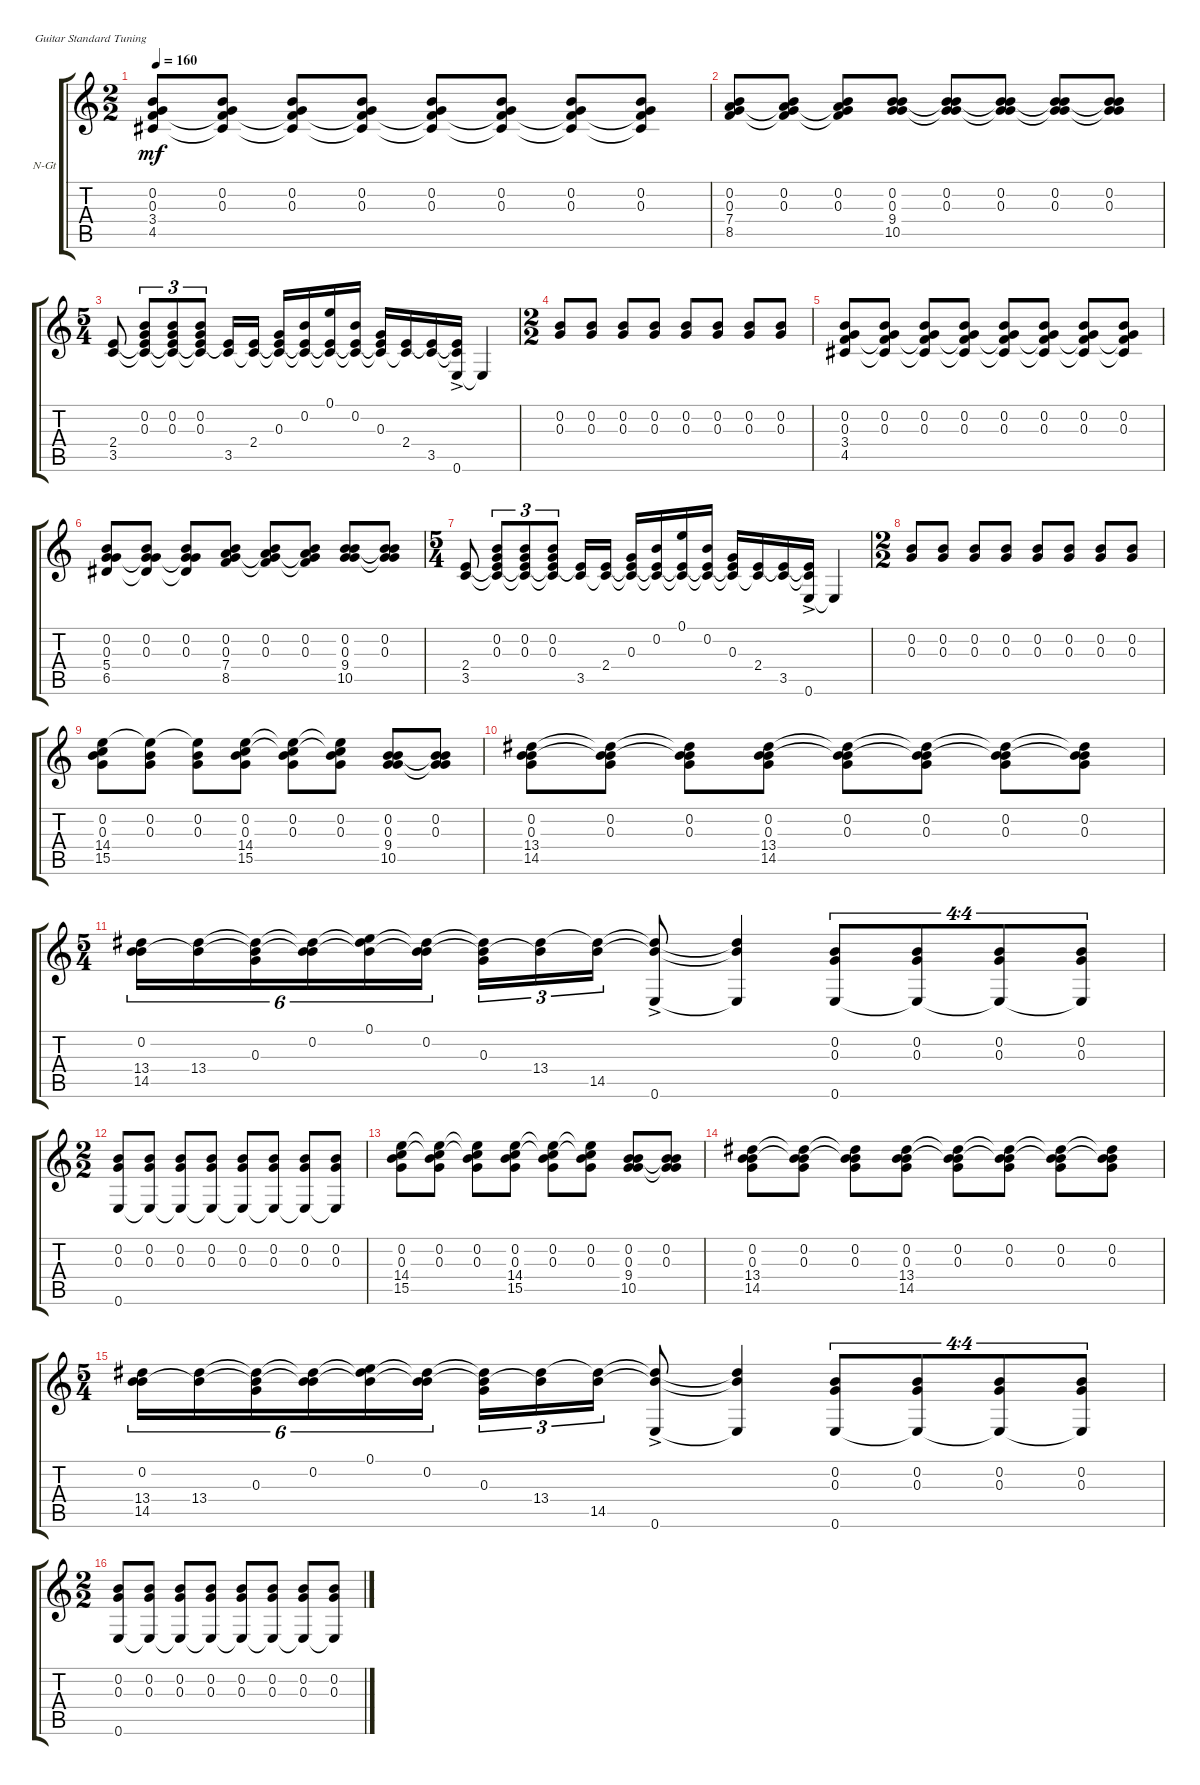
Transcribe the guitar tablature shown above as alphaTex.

\bracketExtendMode groupsimilarinstruments
\firstSystemTrackNameOrientation horizontal
\otherSystemsTrackNameOrientation horizontal
\track ("Classical guitar" "N-Gt") {instrument acousticguitarnylon}
\staff {score tabs}
\tuning (E4 B3 G3 D3 A2 E2)
\ts (2 2)
\tempo 160
\clef g2
\ks aminor
(0.2 0.3 3.4 4.5).8{dy mf} (0.2 0.3 3.4{t} 4.5{t}).8 (0.2 0.3 3.4{t} 4.5{t}).8 (0.2 0.3 3.4{t} 4.5{t}).8 (0.2 0.3 3.4{t} 4.5{t}).8 (0.2 0.3 3.4{t} 4.5{t}).8 (0.2 0.3 3.4{t} 4.5{t}).8 (0.2 0.3 3.4{t} 4.5{t}).8 |
(0.2 0.3 7.4 8.5).8 (0.2 0.3 7.4{t} 8.5{t}).8 (0.2 0.3 7.4{t} 8.5{t}).8 (0.2 0.3 9.4 10.5).8 (0.2 0.3 9.4{t} 10.5{t}).8 (0.2 0.3 9.4{t} 10.5{t}).8 (0.2 0.3 9.4{t} 10.5{t}).8 (0.2 0.3 9.4{t} 10.5{t}).8 |
\ts (5 4)
(2.4 3.5).8 (0.2 0.3 2.4{t} 3.5{t}).8{tu (3 2)} (0.2 0.3 2.4{t} 3.5{t}).8{tu (3 2)} (0.2 0.3 2.4{t} 3.5{t}).8{tu (3 2)} (3.5 2.4{t}).16 (2.4 3.5{t}).16 (0.3 2.4{t} 3.5{t}).16 (0.2 2.4{t} 3.5{t}).16 (0.1 2.4{t} 3.5{t}).16 (0.2 2.4{t} 3.5{t}).16 (0.3 2.4{t} 3.5{t}).16 (2.4 3.5{t}).16 (3.5 2.4{t}).16 (0.6{ac} 2.4{t} 3.5{t}).16 0.6{t}.4 |
\ts (2 2)
(0.2 0.3).8 (0.2 0.3).8 (0.2 0.3).8 (0.2 0.3).8 (0.2 0.3).8 (0.2 0.3).8 (0.2 0.3).8 (0.2 0.3).8 |
(0.2 0.3 3.4 4.5).8 (0.2 0.3 3.4{t} 4.5{t}).8 (0.2 0.3 3.4{t} 4.5{t}).8 (0.2 0.3 3.4{t} 4.5{t}).8 (0.2 0.3 3.4{t} 4.5{t}).8 (0.2 0.3 3.4{t} 4.5{t}).8 (0.2 0.3 3.4{t} 4.5{t}).8 (0.2 0.3 3.4{t} 4.5{t}).8 |
(0.2 0.3 5.4 6.5).8 (0.2 0.3 5.4{t} 6.5{t}).8 (0.2 0.3 5.4{t} 6.5{t}).8 (0.2 0.3 7.4 8.5).8 (0.2 0.3 7.4{t} 8.5{t}).8 (0.2 0.3 7.4{t} 8.5{t}).8 (0.2 0.3 9.4 10.5).8 (0.2 0.3 9.4{t} 10.5{t}).8 |
\ts (5 4)
(2.4 3.5).8 (0.2 0.3 2.4{t} 3.5{t}).8{tu (3 2)} (0.2 0.3 2.4{t} 3.5{t}).8{tu (3 2)} (0.2 0.3 2.4{t} 3.5{t}).8{tu (3 2)} (3.5 2.4{t}).16 (2.4 3.5{t}).16 (0.3 2.4{t} 3.5{t}).16 (0.2 2.4{t} 3.5{t}).16 (0.1 2.4{t} 3.5{t}).16 (0.2 2.4{t} 3.5{t}).16 (0.3 2.4{t} 3.5{t}).16 (2.4 3.5{t}).16 (3.5 2.4{t}).16 (0.6{ac} 2.4{t} 3.5{t}).16 0.6{t}.4 |
\ts (2 2)
(0.2 0.3).8 (0.2 0.3).8 (0.2 0.3).8 (0.2 0.3).8 (0.2 0.3).8 (0.2 0.3).8 (0.2 0.3).8 (0.2 0.3).8 |
(15.5 0.2 0.3 14.4).8 (0.2 0.3 14.4{t}).8 (0.2 0.3 14.4{t}).8 (0.2 0.3 14.4 15.5).8 (0.2 0.3 14.4{t} 15.5{t}).8 (0.2 0.3 14.4{t} 15.5{t}).8 (0.2 0.3 9.4 10.5).8 (0.2 0.3 9.4{t} 10.5{t}).8 |
(0.2 0.3 13.4 14.5).8 (0.2 0.3 13.4{t} 14.5{t}).8 (0.2 0.3 13.4{t} 14.5{t}).8 (0.2 0.3 13.4 14.5).8 (0.2 0.3 13.4{t} 14.5{t}).8 (0.2 0.3 13.4{t} 14.5{t}).8 (0.2 0.3 13.4{t} 14.5{t}).8 (0.2 0.3 13.4{t} 14.5{t}).8 |
\ts (5 4)
(0.2 13.4 14.5).16{tu (6 4)} (13.4 14.5{t}).16{tu (6 4)} (0.3 13.4{t} 14.5{t}).16{tu (6 4)} (0.2 13.4{t} 14.5{t}).16{tu (6 4)} (0.1 13.4{t} 14.5{t}).16{tu (6 4)} (0.2 13.4{t} 14.5{t}).16{tu (6 4)} (0.3 13.4{t} 14.5{t}).16{tu (3 2)} (13.4 14.5{t}).16{tu (3 2)} (14.5 13.4{t}).16{tu (3 2)} (0.6{ac} 13.4{t} 14.5{t}).8 (0.6{t} 13.4{t} 14.5{t}).4 (0.2 0.3 0.6).8{tu (4 4)} (0.2 0.3 0.6{t}).8{tu (4 4)} (0.2 0.3 0.6{t}).8{tu (4 4)} (0.2 0.3 0.6{t}).8{tu (4 4)} |
\ts (2 2)
(0.2 0.3 0.6).8 (0.2 0.3 0.6{t}).8 (0.2 0.3 0.6{t}).8 (0.2 0.3 0.6{t}).8 (0.2 0.3 0.6{t}).8 (0.2 0.3 0.6{t}).8 (0.2 0.3 0.6{t}).8 (0.2 0.3 0.6{t}).8 |
(0.2 0.3 14.4 15.5).8 (0.2 0.3 14.4{t} 15.5{t}).8 (0.2 0.3 14.4{t} 15.5{t}).8 (0.2 0.3 14.4 15.5).8 (0.2 0.3 14.4{t} 15.5{t}).8 (0.2 0.3 14.4{t} 15.5{t}).8 (0.2 0.3 9.4 10.5).8 (0.2 0.3 9.4{t} 10.5{t}).8 |
(0.2 0.3 13.4 14.5).8 (0.2 0.3 13.4{t} 14.5{t}).8 (0.2 0.3 13.4{t} 14.5{t}).8 (0.2 0.3 13.4 14.5).8 (0.2 0.3 13.4{t} 14.5{t}).8 (0.2 0.3 13.4{t} 14.5{t}).8 (0.2 0.3 13.4{t} 14.5{t}).8 (0.2 0.3 13.4{t} 14.5{t}).8 |
\ts (5 4)
(0.2 13.4 14.5).16{tu (6 4)} (13.4 14.5{t}).16{tu (6 4)} (0.3 13.4{t} 14.5{t}).16{tu (6 4)} (0.2 13.4{t} 14.5{t}).16{tu (6 4)} (0.1 13.4{t} 14.5{t}).16{tu (6 4)} (0.2 13.4{t} 14.5{t}).16{tu (6 4)} (0.3 13.4{t} 14.5{t}).16{tu (3 2)} (13.4 14.5{t}).16{tu (3 2)} (14.5 13.4{t}).16{tu (3 2)} (0.6{ac} 13.4{t} 14.5{t}).8 (0.6{t} 13.4{t} 14.5{t}).4 (0.2 0.3 0.6).8{tu (4 4)} (0.2 0.3 0.6{t}).8{tu (4 4)} (0.2 0.3 0.6{t}).8{tu (4 4)} (0.2 0.3 0.6{t}).8{tu (4 4)} |
\ts (2 2)
(0.2 0.3 0.6).8 (0.2 0.3 0.6{t}).8 (0.2 0.3 0.6{t}).8 (0.2 0.3 0.6{t}).8 (0.2 0.3 0.6{t}).8 (0.2 0.3 0.6{t}).8 (0.2 0.3 0.6{t}).8 (0.2 0.3 0.6{t}).8
